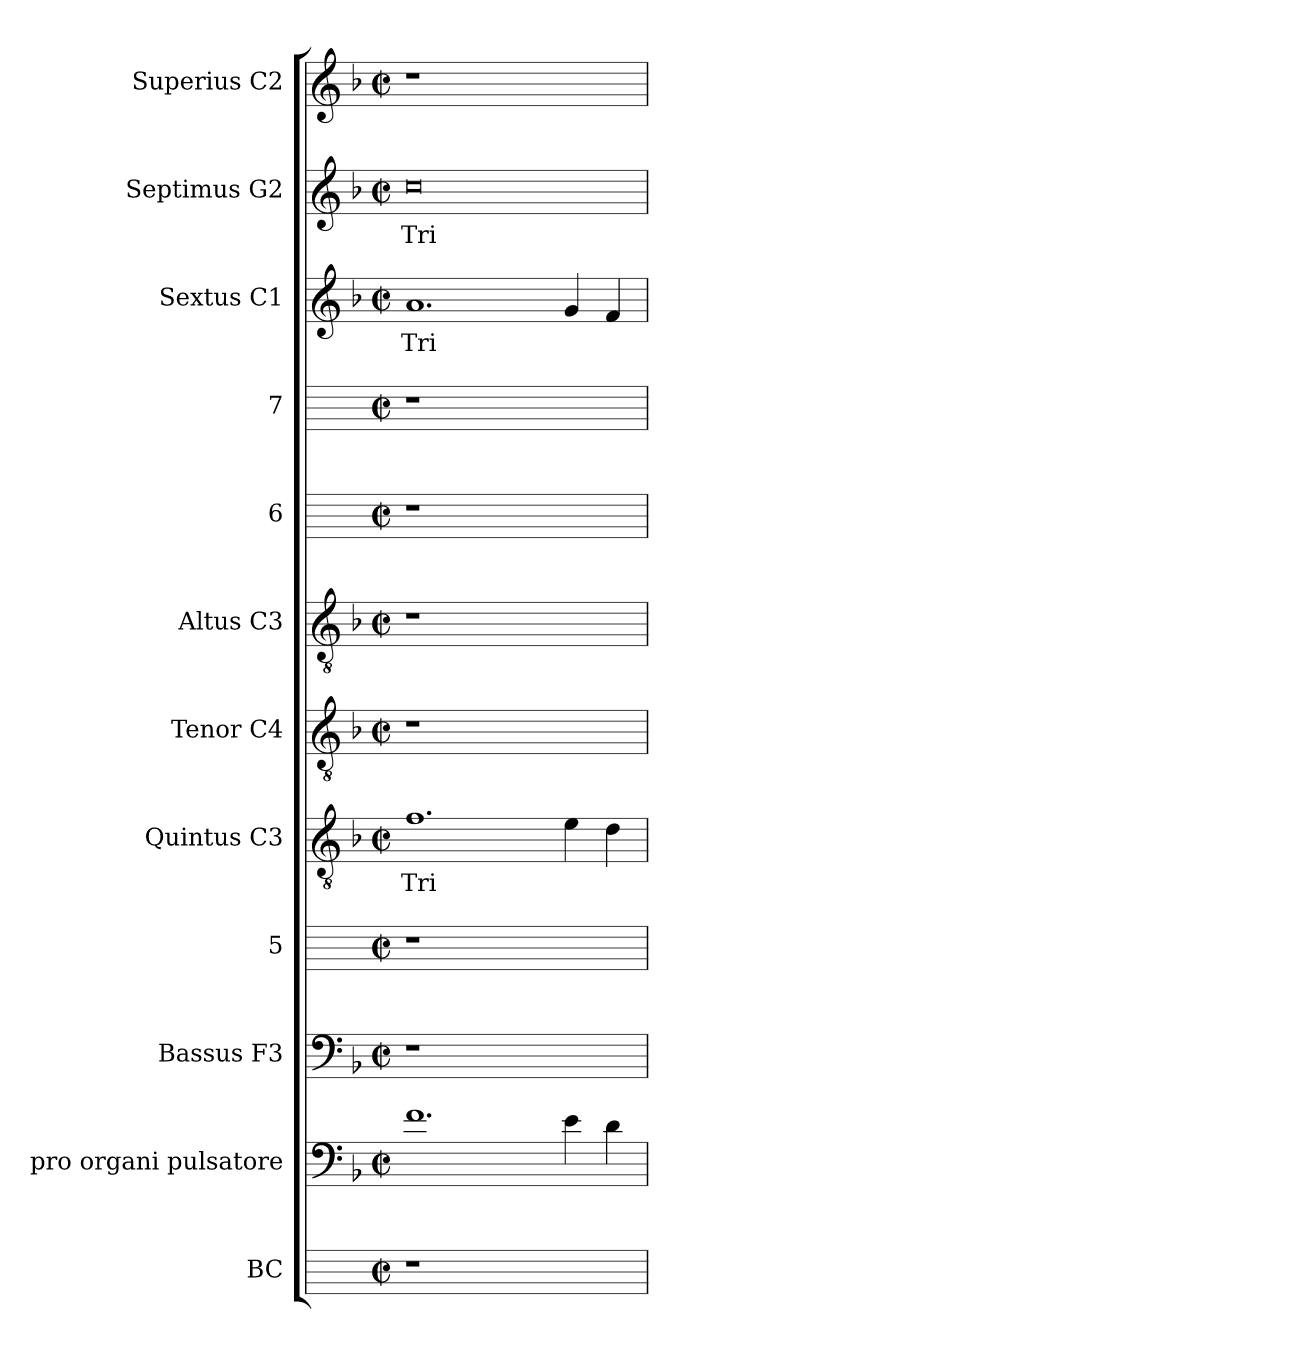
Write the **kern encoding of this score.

**kern	**kern	**kern	**kern	**kern	**text	**kern	**kern	**kern	**kern	**kern	**text	**kern	**text	**kern
*part12	*part11	*part10	*part9	*part8	*part8	*part7	*part6	*part5	*part4	*part3	*part3	*part2	*part2	*part1
*staff12	*staff11	*staff10	*staff9	*staff8	*staff8	*staff7	*staff6	*staff5	*staff4	*staff3	*staff3	*staff2	*staff2	*staff1
*I"BC	*I"pro organi  pulsatore	*I"Bassus  F3	*I"5	*I"Quintus  C3	*	*I"Tenor  C4	*I"Altus  C3	*I"6	*I"7	*I"Sextus  C1	*	*I"Septimus  G2	*	*I"Superius  C2
*I'BC	*	*I'B	*	*	*	*I'T	*I'A	*	*	*	*	*	*	*I'S
!!LO:PB:g=z
*stria5	*stria5	*stria5	*stria5	*stria5	*	*stria5	*stria5	*stria5	*stria5	*stria5	*	*stria5	*	*stria5
*	*clefF4	*clefF4	*	*clefGv2	*	*clefGv2	*clefGv2	*	*	*clefG2	*	*clefG2	*	*clefG2
*k[]	*k[b-]	*k[b-]	*k[]	*k[b-]	*	*k[b-]	*k[b-]	*k[]	*k[]	*k[b-]	*	*k[b-]	*	*k[b-]
*C:	*F:	*F:	*C:	*F:	*	*F:	*F:	*C:	*C:	*F:	*	*F:	*	*F:
*M2/2	*M2/2	*M2/2	*M2/2	*M2/2	*	*M2/2	*M2/2	*M2/2	*M2/2	*M2/2	*	*M2/2	*	*M2/2
*met(c|)	*met(c|)	*met(c|)	*met(c|)	*met(c|)	*	*met(c|)	*met(c|)	*met(c|)	*met(c|)	*met(c|)	*	*met(c|)	*	*met(c|)
=1	=1	=1	=1	=1	=1	=1	=1	=1	=1	=1	=1	=1	=1	=1
!	!	!	!	!	!LO:LY:b:cj	!	!	!	!	!	!LO:LY:b:cj	!	!LO:LY:b:cj	!
1r	1.f	1r	1r	1.f	Tri-	1r	1r	1r	1r	1.a	Tri-	0cc	Tri-	1r
1ryy	.	1ryy	1ryy	.	.	1ryy	1ryy	1ryy	1ryy	.	.	.	.	1ryy
!	!	!	!	!	!LO:LY:b:cj	!	!	!	!	!	!LO:LY:b:cj	!	!	!
.	4e\	.	.	4e\	--	.	.	.	.	4g/	--	.	.	.
!	!	!	!	!	!LO:LY:b:cj	!	!	!	!	!	!LO:LY:b:cj	!	!	!
.	4d\	.	.	4d\	--	.	.	.	.	4f/	--	.	.	.
=	=	=	=	=	=	=	=	=	=	=	=	=	=	=
*-	*-	*-	*-	*-	*-	*-	*-	*-	*-	*-	*-	*-	*-	*-
